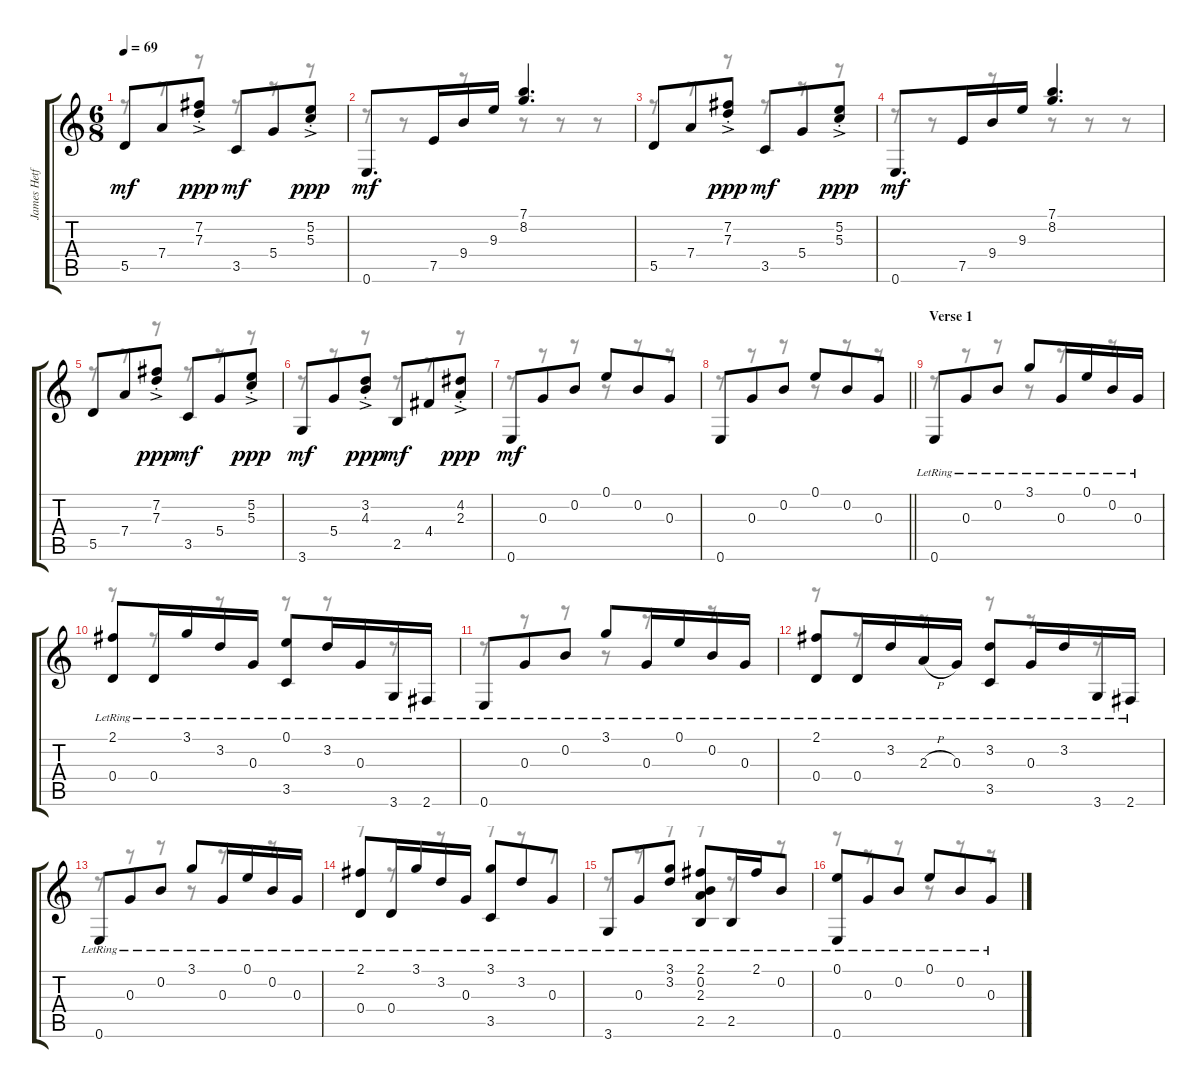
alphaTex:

\track ("James Hetfield (Clean)" "James Hetf") {instrument electricguitarclean}
\staff {score tabs}
\tuning (E4 B3 G3 D3 A2 E2) {hide}
\voice
\ts (6 8)
\tempo 69
\clef g2
\ks c
5.5.8{dy mf} 7.4.8 (7.2{ac st} 7.3{ac st}).8{dy ppp} 3.5.8{dy mf} 5.4.8 (5.2{ac st} 5.3{ac st}).8{dy ppp} |
0.6.8{d dy mf} 7.5.16 9.4.16 9.3.16 (7.1 8.2).4{d} |
5.5.8 7.4.8 (7.2{ac st} 7.3{ac st}).8{dy ppp} 3.5.8{dy mf} 5.4.8 (5.2{ac st} 5.3{ac st}).8{dy ppp} |
0.6.8{d dy mf} 7.5.16 9.4.16 9.3.16 (7.1 8.2).4{d} |
5.5.8 7.4.8 (7.2{ac st} 7.3{ac st}).8{dy ppp} 3.5.8{dy mf} 5.4.8 (5.2{ac st} 5.3{ac st}).8{dy ppp} |
3.6.8{dy mf} 5.4.8 (3.2{ac st} 4.3{ac st}).8{dy ppp} 2.5.8{dy mf} 4.4.8 (4.2{ac st} 2.3{ac st}).8{dy ppp} |
0.6.8{dy mf} 0.3.8 0.2.8 0.1.8 0.2.8 0.3.8 |
\barLineRight lightlight
0.6.8 0.3.8 0.2.8 0.1.8 0.2.8 0.3.8 |
\section ("" "Verse 1")
0.6{lr}.8 0.3{lr}.8 0.2{lr}.8 3.1{lr}.8 0.3{lr}.16 0.1{lr}.16 0.2{lr}.16 0.3{lr}.16 |
(2.1{lr} 0.4{lr}).8 0.4{lr}.16 3.1{lr}.16 3.2{lr}.16 0.3{lr}.16 (0.1{lr} 3.5{lr}).8 3.2{lr}.16 0.3{lr}.16 3.6{lr}.16 2.6{lr}.16 |
0.6{lr}.8 0.3{lr}.8 0.2{lr}.8 3.1{lr}.8 0.3{lr}.16 0.1{lr}.16 0.2{lr}.16 0.3{lr}.16 |
(2.1{lr} 0.4{lr}).8 0.4{lr}.16 3.2{lr}.16 2.3{h lr}.16 0.3{lr}.16 (3.2{lr} 3.5{lr}).8 0.3{lr}.16 3.2{lr}.16 3.6{lr}.16 2.6{lr}.16 |
0.6{lr}.8 0.3{lr}.8 0.2{lr}.8 3.1{lr}.8 0.3{lr}.16 0.1{lr}.16 0.2{lr}.16 0.3{lr}.16 |
(2.1{lr} 0.4{lr}).8 0.4{lr}.16 3.1{lr}.16 3.2{lr}.16 0.3{lr}.16 (3.1{lr} 3.5{lr}).8 3.2{lr}.8 0.3{lr}.8 |
3.6{lr}.8 0.3{lr}.8 (3.1{lr} 3.2{lr}).8 (2.1{lr} 0.2{lr} 2.3{lr} 2.5{lr}).8 2.5{lr}.16 2.1{lr}.16 0.2{lr}.8 |
(0.1{lr} 0.6{lr}).8 0.3{lr}.8 0.2{lr}.8 0.1{lr}.8 0.2{lr}.8 0.3{lr}.8
\voice
\clef g2
\ottava regular
\simile none
\ks c
r.8{dy f} r.8 r.8 r.8 r.8 r.8 |
r.8 r.8 r.8 r.8 r.8 r.8 |
r.8 r.8 r.8 r.8 r.8 r.8 |
r.8 r.8 r.8 r.8 r.8 r.8 |
r.8 r.8 r.8 r.8 r.8 r.8 |
r.8 r.8 r.8 r.8 r.8 r.8 |
r.8 r.8 r.8 r.8 r.8 r.8 |
\barLineRight lightlight
r.8 r.8 r.8 r.8 r.8 r.8 |
r.8 r.8 r.8 r.8 r.8 r.8 |
r.8 r.8 r.8 r.8 r.8 r.8 |
r.8 r.8 r.8 r.8 r.8 r.8 |
r.8 r.8 r.8 r.8 r.8 r.8 |
r.8 r.8 r.8 r.8 r.8 r.8 |
r.8 r.8 r.8 r.8 r.8 r.8 |
r.8 r.8 r.8 r.8 r.8 r.8 |
r.8 r.8 r.8 r.8 r.8 r.8
